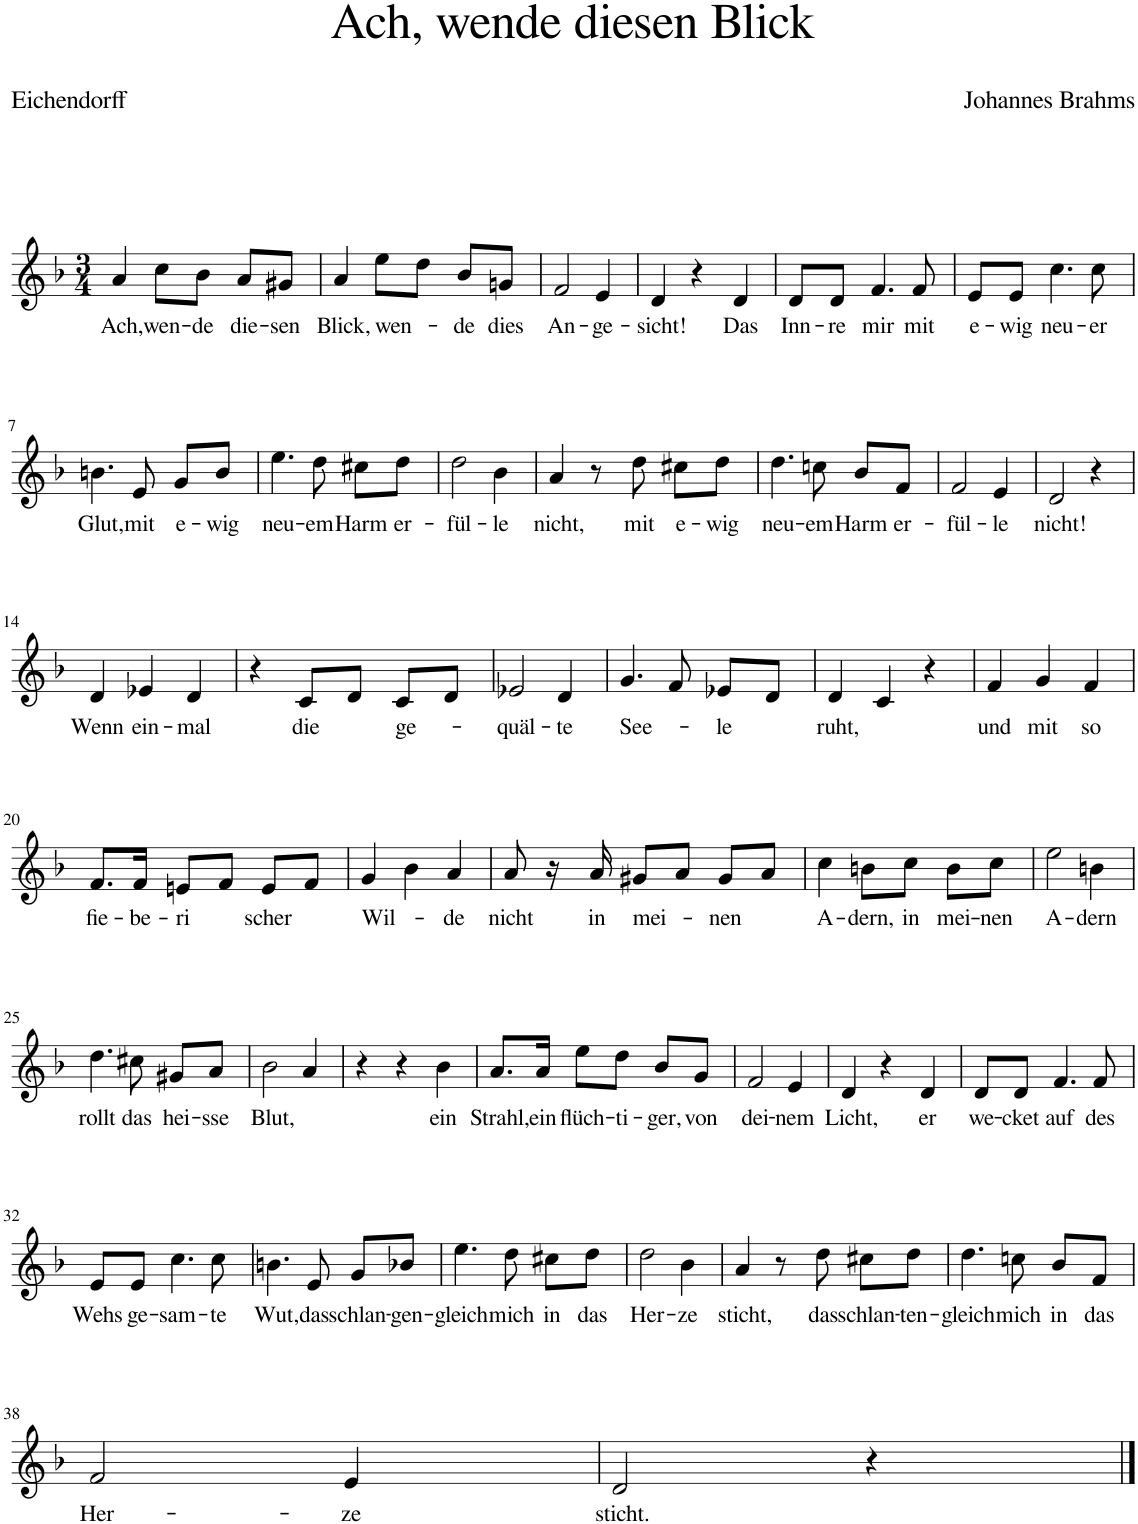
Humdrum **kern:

**kern	**text
*part1	*part1
*staff1	*staff1
*I"Piano	*
*I'Pno	*
*clefG2	*
*k[b-]	*
*M3/4	*
=1	=1
!	!LO:LY:b
4a/	Ach,
!	!LO:LY:b
8cc\L	wen-
!	!LO:LY:b
8b-\J	-de
!	!LO:LY:b
8a/L	die-
!	!LO:LY:b
8g#X/J	-sen
=2	=2
!	!LO:LY:b
4a/	Blick,
!	!LO:LY:b
8ee\L	wen-
8dd\J	.
!	!LO:LY:b
8b-/L	-de
!	!LO:LY:b
8gn/J	dies
=3	=3
!	!LO:LY:b
2f/	An-
!	!LO:LY:b
4e/	-ge-
=4	=4
!	!LO:LY:b
4d/	-sicht!
4r	.
!	!LO:LY:b
4d/	Das
=5	=5
!	!LO:LY:b
8d/L	Inn-
!	!LO:LY:b
8d/J	-re
!	!LO:LY:b
4.f/	mir
!	!LO:LY:b
8f/	mit
=6	=6
!	!LO:LY:b
8e/L	e-
!	!LO:LY:b
8e/J	-wig
!	!LO:LY:b
4.cc\	neu-
!	!LO:LY:b
8cc\	-er
!!LO:LB:g=z
=7	=7
!	!LO:LY:b
4.bn\	Glut,
!	!LO:LY:b
8e/	mit
!	!LO:LY:b
8g/L	e-
!	!LO:LY:b
8b/J	-wig
=8	=8
!	!LO:LY:b
4.ee\	neu-
!	!LO:LY:b
8dd\	-em
!	!LO:LY:b
8cc#X\L	Harm
!	!LO:LY:b
8dd\J	er-
=9	=9
!	!LO:LY:b
2dd\	-fül-
!	!LO:LY:b
4b-\	-le
=10	=10
!	!LO:LY:b
4a/	nicht,
8r	.
!	!LO:LY:b
8dd\	mit
!	!LO:LY:b
8cc#X\L	e-
!	!LO:LY:b
8dd\J	-wig
=11	=11
!	!LO:LY:b
4.dd\	neu-
!	!LO:LY:b
8ccn\	-em
!	!LO:LY:b
8b-/L	Harm
!	!LO:LY:b
8f/J	er-
=12	=12
!	!LO:LY:b
2f/	-fül-
!	!LO:LY:b
4e/	-le
=13	=13
!	!LO:LY:b
2d/	nicht!
4r	.
!!LO:LB:g=z
=14	=14
!	!LO:LY:b
4d/	Wenn
!	!LO:LY:b
4e-X/	ein-
!	!LO:LY:b
4d/	-mal
=15	=15
4r	.
!	!LO:LY:b
8c/L	die
8d/J	.
!	!LO:LY:b
8c/L	ge-
8d/J	.
=16	=16
!	!LO:LY:b
2e-X/	-quäl-
!	!LO:LY:b
4d/	-te
=17	=17
!	!LO:LY:b
4.g/	See-
8f/	.
!	!LO:LY:b
8e-X/L	-le
8d/J	.
=18	=18
!	!LO:LY:b
4d/	ruht,
4c/	.
4r	.
=19	=19
!	!LO:LY:b
4f/	und
!	!LO:LY:b
4g/	mit
!	!LO:LY:b
4f/	so
!!LO:LB:g=z
=20	=20
!	!LO:LY:b
8.f/L	fie-
!	!LO:LY:b
16f/Jk	-be-
!	!LO:LY:b
8en/L	-ri
8f/J	.
!	!LO:LY:b
8e/L	-scher
8f/J	.
=21	=21
!	!LO:LY:b
4g/	Wil-
4b-\	.
!	!LO:LY:b
4a/	-de
=22	=22
!	!LO:LY:b
8a/	nicht
16r	.
!	!LO:LY:b
16a/	in
!	!LO:LY:b
8g#X/L	mei-
8a/J	.
!	!LO:LY:b
8g#/L	-nen
8a/J	.
=23	=23
!	!LO:LY:b
4cc\	A-
!	!LO:LY:b
8bn\L	-dern,
!	!LO:LY:b
8cc\J	in
!	!LO:LY:b
8b\L	mei-
!	!LO:LY:b
8cc\J	-nen
=24	=24
!	!LO:LY:b
2ee\	A-
!	!LO:LY:b
4bn\	-dern
!!LO:LB:g=z
=25	=25
!	!LO:LY:b
4.dd\	rollt
!	!LO:LY:b
8cc#X\	das
!	!LO:LY:b
8g#X/L	hei-
!	!LO:LY:b
8a/J	-sse
=26	=26
!	!LO:LY:b
2b-\	Blut,
4a/	.
=27	=27
4r	.
4r	.
!	!LO:LY:b
4b-\	ein
=28	=28
!	!LO:LY:b
8.a/L	Strahl,
!	!LO:LY:b
16a/Jk	ein
!	!LO:LY:b
8ee\L	flüch-
!	!LO:LY:b
8dd\J	-ti-
!	!LO:LY:b
8b-/L	-ger,
!	!LO:LY:b
8g/J	von
=29	=29
!	!LO:LY:b
2f/	dei-
!	!LO:LY:b
4e/	-nem
=30	=30
!	!LO:LY:b
4d/	Licht,
4r	.
!	!LO:LY:b
4d/	er
=31	=31
!	!LO:LY:b
8d/L	we-
!	!LO:LY:b
8d/J	-cket
!	!LO:LY:b
4.f/	auf
!	!LO:LY:b
8f/	des
!!LO:LB:g=z
=32	=32
!	!LO:LY:b
8e/L	Wehs
!	!LO:LY:b
8e/J	ge-
!	!LO:LY:b
4.cc\	-sam-
!	!LO:LY:b
8cc\	-te
=33	=33
!	!LO:LY:b
4.bn\	Wut,
!	!LO:LY:b
8e/	das
!	!LO:LY:b
8g/L	schlan-
!	!LO:LY:b
8b-X/J	-gen-
=34	=34
!	!LO:LY:b
4.ee\	-gleich
!	!LO:LY:b
8dd\	mich
!	!LO:LY:b
8cc#X\L	in
!	!LO:LY:b
8dd\J	das
=35	=35
!	!LO:LY:b
2dd\	Her-
!	!LO:LY:b
4b-\	-ze
=36	=36
!	!LO:LY:b
4a/	sticht,
8r	.
!	!LO:LY:b
8dd\	das
!	!LO:LY:b
8cc#X\L	schlan-
!	!LO:LY:b
8dd\J	-ten-
=37	=37
!	!LO:LY:b
4.dd\	-gleich
!	!LO:LY:b
8ccn\	mich
!	!LO:LY:b
8b-/L	in
!	!LO:LY:b
8f/J	das
!!LO:LB:g=z
=38	=38
!	!LO:LY:b
2f/	Her-
!	!LO:LY:b
4e/	-ze
=39	=39
!	!LO:LY:b
2d/	sticht.
4r	.
==	==
*-	*-
